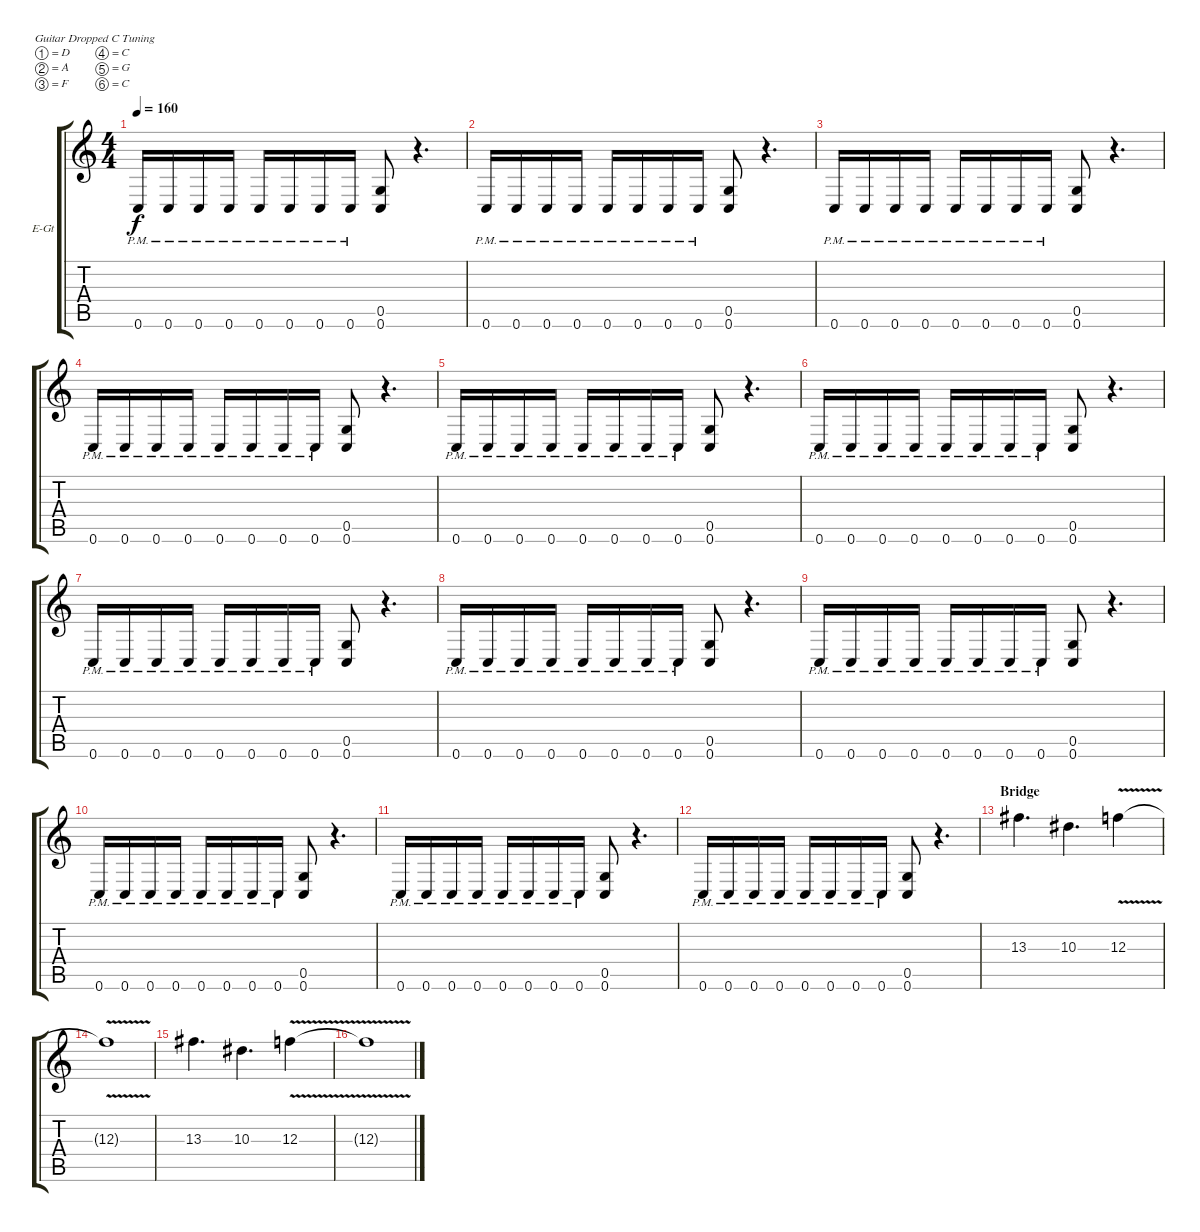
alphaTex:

\bracketExtendMode groupsimilarinstruments
\firstSystemTrackNameOrientation horizontal
\otherSystemsTrackNameOrientation horizontal
\track ("Kirk Hammett (Lead Guitar)" "E-Gt") {instrument overdrivenguitar}
\staff {score tabs}
\tuning (D4 A3 F3 C3 G2 C2)
\ts (4 4)
\tempo 160
\clef g2
\ks c
0.6{pm}.16{dy f} 0.6{pm}.16 0.6{pm}.16 0.6{pm}.16 0.6{pm}.16 0.6{pm}.16 0.6{pm}.16 0.6{pm}.16 (0.6 0.5).8 r.4{d} |
0.6{pm}.16 0.6{pm}.16 0.6{pm}.16 0.6{pm}.16 0.6{pm}.16 0.6{pm}.16 0.6{pm}.16 0.6{pm}.16 (0.5 0.6).8 r.4{d} |
0.6{pm}.16 0.6{pm}.16 0.6{pm}.16 0.6{pm}.16 0.6{pm}.16 0.6{pm}.16 0.6{pm}.16 0.6{pm}.16 (0.5 0.6).8 r.4{d} |
0.6{pm}.16 0.6{pm}.16 0.6{pm}.16 0.6{pm}.16 0.6{pm}.16 0.6{pm}.16 0.6{pm}.16 0.6{pm}.16 (0.5 0.6).8 r.4{d} |
0.6{pm}.16 0.6{pm}.16 0.6{pm}.16 0.6{pm}.16 0.6{pm}.16 0.6{pm}.16 0.6{pm}.16 0.6{pm}.16 (0.5 0.6).8 r.4{d} |
0.6{pm}.16 0.6{pm}.16 0.6{pm}.16 0.6{pm}.16 0.6{pm}.16 0.6{pm}.16 0.6{pm}.16 0.6{pm}.16 (0.5 0.6).8 r.4{d} |
0.6{pm}.16 0.6{pm}.16 0.6{pm}.16 0.6{pm}.16 0.6{pm}.16 0.6{pm}.16 0.6{pm}.16 0.6{pm}.16 (0.5 0.6).8 r.4{d} |
0.6{pm}.16 0.6{pm}.16 0.6{pm}.16 0.6{pm}.16 0.6{pm}.16 0.6{pm}.16 0.6{pm}.16 0.6{pm}.16 (0.5 0.6).8 r.4{d} |
0.6{pm}.16 0.6{pm}.16 0.6{pm}.16 0.6{pm}.16 0.6{pm}.16 0.6{pm}.16 0.6{pm}.16 0.6{pm}.16 (0.5 0.6).8 r.4{d} |
0.6{pm}.16 0.6{pm}.16 0.6{pm}.16 0.6{pm}.16 0.6{pm}.16 0.6{pm}.16 0.6{pm}.16 0.6{pm}.16 (0.5 0.6).8 r.4{d} |
0.6{pm}.16 0.6{pm}.16 0.6{pm}.16 0.6{pm}.16 0.6{pm}.16 0.6{pm}.16 0.6{pm}.16 0.6{pm}.16 (0.5 0.6).8 r.4{d} |
0.6{pm}.16 0.6{pm}.16 0.6{pm}.16 0.6{pm}.16 0.6{pm}.16 0.6{pm}.16 0.6{pm}.16 0.6{pm}.16 (0.5 0.6).8 r.4{d} |
\section ("" "Bridge")
13.3.4{d} 10.3.4{d} 12.3{v}.4 |
12.3{v t}.1 |
13.3.4{d} 10.3.4{d} 12.3{v}.4 |
12.3{v t}.1
